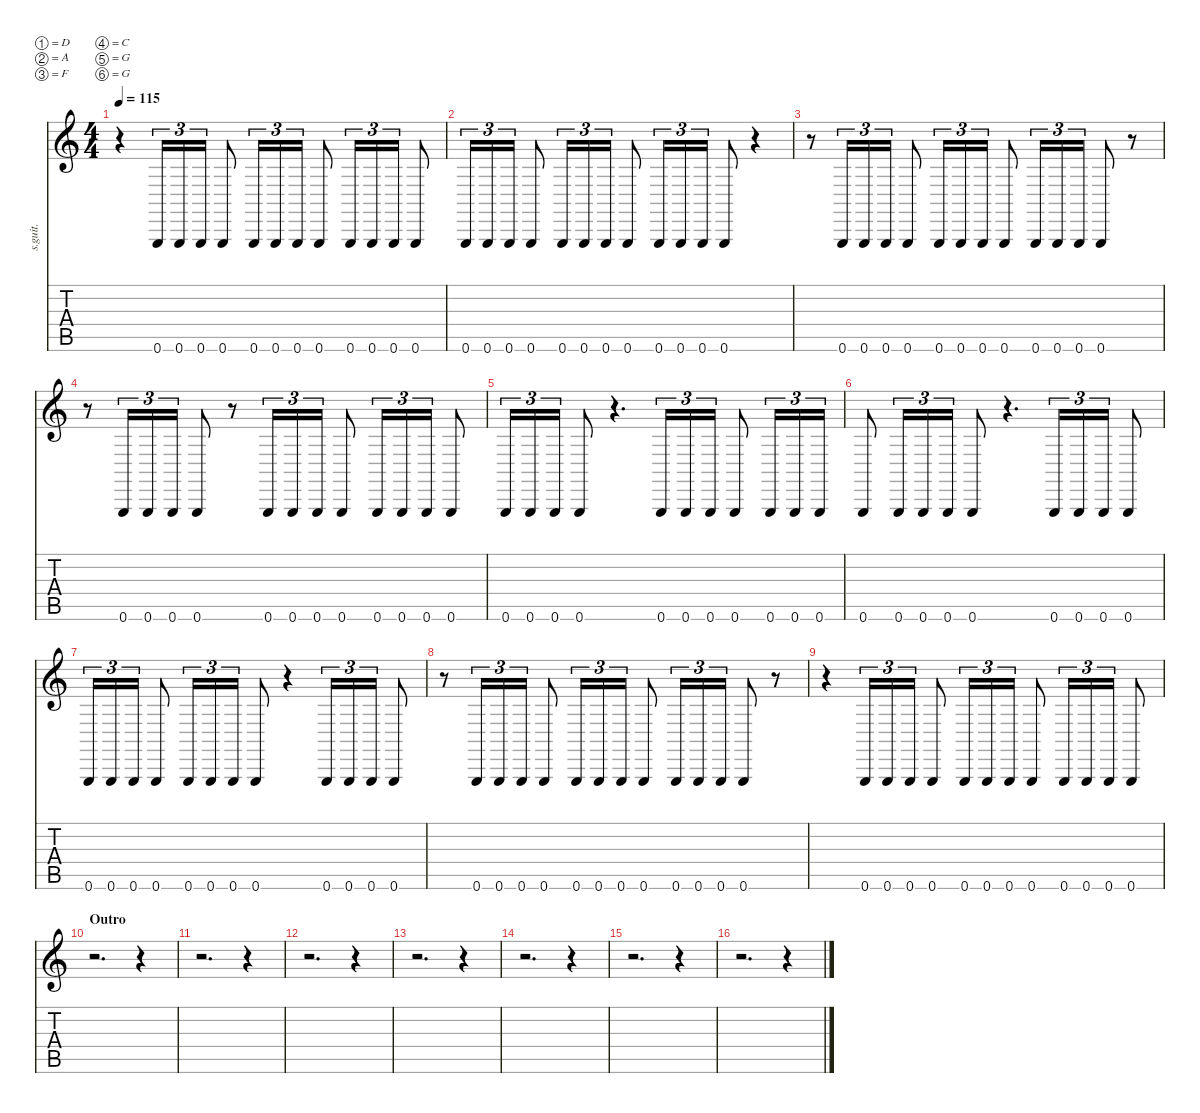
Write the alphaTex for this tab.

\defaultSystemsLayout 4
\hideDynamics
\bracketExtendMode nobrackets
\track ("Bass" "s.guit.") {instrument electricbasspick}
\staff {score tabs}
\tuning (D3 A2 F2 C2 G1 G0)
\ts (4 4)
\tempo 115
\clef g2
\ks c
r.4{dy f} 0.6.16{tu (3 2) lyrics (0 "") lyrics (1 "") lyrics (2 "") lyrics (3 "") lyrics (4 "")} 0.6.16{tu (3 2) lyrics (0 "") lyrics (1 "") lyrics (2 "") lyrics (3 "") lyrics (4 "")} 0.6.16{tu (3 2) lyrics (0 "") lyrics (1 "") lyrics (2 "") lyrics (3 "") lyrics (4 "")} 0.6.8{lyrics (0 "") lyrics (1 "") lyrics (2 "") lyrics (3 "") lyrics (4 "")} 0.6.16{tu (3 2) lyrics (0 "") lyrics (1 "") lyrics (2 "") lyrics (3 "") lyrics (4 "")} 0.6.16{tu (3 2) lyrics (0 "") lyrics (1 "") lyrics (2 "") lyrics (3 "") lyrics (4 "")} 0.6.16{tu (3 2) lyrics (0 "") lyrics (1 "") lyrics (2 "") lyrics (3 "") lyrics (4 "")} 0.6.8{lyrics (0 "") lyrics (1 "") lyrics (2 "") lyrics (3 "") lyrics (4 "")} 0.6.16{tu (3 2) lyrics (0 "") lyrics (1 "") lyrics (2 "") lyrics (3 "") lyrics (4 "")} 0.6.16{tu (3 2) lyrics (0 "") lyrics (1 "") lyrics (2 "") lyrics (3 "") lyrics (4 "")} 0.6.16{tu (3 2) lyrics (0 "") lyrics (1 "") lyrics (2 "") lyrics (3 "") lyrics (4 "")} 0.6.8{lyrics (0 "") lyrics (1 "") lyrics (2 "") lyrics (3 "") lyrics (4 "")} |
0.6.16{tu (3 2) lyrics (0 "") lyrics (1 "") lyrics (2 "") lyrics (3 "") lyrics (4 "")} 0.6.16{tu (3 2) lyrics (0 "") lyrics (1 "") lyrics (2 "") lyrics (3 "") lyrics (4 "")} 0.6.16{tu (3 2) lyrics (0 "") lyrics (1 "") lyrics (2 "") lyrics (3 "") lyrics (4 "")} 0.6.8{lyrics (0 "") lyrics (1 "") lyrics (2 "") lyrics (3 "") lyrics (4 "")} 0.6.16{tu (3 2) lyrics (0 "") lyrics (1 "") lyrics (2 "") lyrics (3 "") lyrics (4 "")} 0.6.16{tu (3 2) lyrics (0 "") lyrics (1 "") lyrics (2 "") lyrics (3 "") lyrics (4 "")} 0.6.16{tu (3 2) lyrics (0 "") lyrics (1 "") lyrics (2 "") lyrics (3 "") lyrics (4 "")} 0.6.8{lyrics (0 "") lyrics (1 "") lyrics (2 "") lyrics (3 "") lyrics (4 "")} 0.6.16{tu (3 2) lyrics (0 "") lyrics (1 "") lyrics (2 "") lyrics (3 "") lyrics (4 "")} 0.6.16{tu (3 2) lyrics (0 "") lyrics (1 "") lyrics (2 "") lyrics (3 "") lyrics (4 "")} 0.6.16{tu (3 2) lyrics (0 "") lyrics (1 "") lyrics (2 "") lyrics (3 "") lyrics (4 "")} 0.6.8{lyrics (0 "") lyrics (1 "") lyrics (2 "") lyrics (3 "") lyrics (4 "")} r.4 |
r.8 0.6.16{tu (3 2) lyrics (0 "") lyrics (1 "") lyrics (2 "") lyrics (3 "") lyrics (4 "")} 0.6.16{tu (3 2) lyrics (0 "") lyrics (1 "") lyrics (2 "") lyrics (3 "") lyrics (4 "")} 0.6.16{tu (3 2) lyrics (0 "") lyrics (1 "") lyrics (2 "") lyrics (3 "") lyrics (4 "")} 0.6.8{lyrics (0 "") lyrics (1 "") lyrics (2 "") lyrics (3 "") lyrics (4 "")} 0.6.16{tu (3 2) lyrics (0 "") lyrics (1 "") lyrics (2 "") lyrics (3 "") lyrics (4 "")} 0.6.16{tu (3 2) lyrics (0 "") lyrics (1 "") lyrics (2 "") lyrics (3 "") lyrics (4 "")} 0.6.16{tu (3 2) lyrics (0 "") lyrics (1 "") lyrics (2 "") lyrics (3 "") lyrics (4 "")} 0.6.8{lyrics (0 "") lyrics (1 "") lyrics (2 "") lyrics (3 "") lyrics (4 "")} 0.6.16{tu (3 2) lyrics (0 "") lyrics (1 "") lyrics (2 "") lyrics (3 "") lyrics (4 "")} 0.6.16{tu (3 2) lyrics (0 "") lyrics (1 "") lyrics (2 "") lyrics (3 "") lyrics (4 "")} 0.6.16{tu (3 2) lyrics (0 "") lyrics (1 "") lyrics (2 "") lyrics (3 "") lyrics (4 "")} 0.6.8{lyrics (0 "") lyrics (1 "") lyrics (2 "") lyrics (3 "") lyrics (4 "")} r.8 |
r.8 0.6.16{tu (3 2) lyrics (0 "") lyrics (1 "") lyrics (2 "") lyrics (3 "") lyrics (4 "")} 0.6.16{tu (3 2) lyrics (0 "") lyrics (1 "") lyrics (2 "") lyrics (3 "") lyrics (4 "")} 0.6.16{tu (3 2) lyrics (0 "") lyrics (1 "") lyrics (2 "") lyrics (3 "") lyrics (4 "")} 0.6.8{lyrics (0 "") lyrics (1 "") lyrics (2 "") lyrics (3 "") lyrics (4 "")} r.8 0.6.16{tu (3 2) lyrics (0 "") lyrics (1 "") lyrics (2 "") lyrics (3 "") lyrics (4 "")} 0.6.16{tu (3 2) lyrics (0 "") lyrics (1 "") lyrics (2 "") lyrics (3 "") lyrics (4 "")} 0.6.16{tu (3 2) lyrics (0 "") lyrics (1 "") lyrics (2 "") lyrics (3 "") lyrics (4 "")} 0.6.8{lyrics (0 "") lyrics (1 "") lyrics (2 "") lyrics (3 "") lyrics (4 "")} 0.6.16{tu (3 2) lyrics (0 "") lyrics (1 "") lyrics (2 "") lyrics (3 "") lyrics (4 "")} 0.6.16{tu (3 2) lyrics (0 "") lyrics (1 "") lyrics (2 "") lyrics (3 "") lyrics (4 "")} 0.6.16{tu (3 2) lyrics (0 "") lyrics (1 "") lyrics (2 "") lyrics (3 "") lyrics (4 "")} 0.6.8{lyrics (0 "") lyrics (1 "") lyrics (2 "") lyrics (3 "") lyrics (4 "")} |
0.6.16{tu (3 2) lyrics (0 "") lyrics (1 "") lyrics (2 "") lyrics (3 "") lyrics (4 "")} 0.6.16{tu (3 2) lyrics (0 "") lyrics (1 "") lyrics (2 "") lyrics (3 "") lyrics (4 "")} 0.6.16{tu (3 2) lyrics (0 "") lyrics (1 "") lyrics (2 "") lyrics (3 "") lyrics (4 "")} 0.6.8{lyrics (0 "") lyrics (1 "") lyrics (2 "") lyrics (3 "") lyrics (4 "")} r.4{d} 0.6.16{tu (3 2) lyrics (0 "") lyrics (1 "") lyrics (2 "") lyrics (3 "") lyrics (4 "")} 0.6.16{tu (3 2) lyrics (0 "") lyrics (1 "") lyrics (2 "") lyrics (3 "") lyrics (4 "")} 0.6.16{tu (3 2) lyrics (0 "") lyrics (1 "") lyrics (2 "") lyrics (3 "") lyrics (4 "")} 0.6.8{lyrics (0 "") lyrics (1 "") lyrics (2 "") lyrics (3 "") lyrics (4 "")} 0.6.16{tu (3 2) lyrics (0 "") lyrics (1 "") lyrics (2 "") lyrics (3 "") lyrics (4 "")} 0.6.16{tu (3 2) lyrics (0 "") lyrics (1 "") lyrics (2 "") lyrics (3 "") lyrics (4 "")} 0.6.16{tu (3 2) lyrics (0 "") lyrics (1 "") lyrics (2 "") lyrics (3 "") lyrics (4 "")} |
0.6.8{lyrics (0 "") lyrics (1 "") lyrics (2 "") lyrics (3 "") lyrics (4 "")} 0.6.16{tu (3 2) lyrics (0 "") lyrics (1 "") lyrics (2 "") lyrics (3 "") lyrics (4 "")} 0.6.16{tu (3 2) lyrics (0 "") lyrics (1 "") lyrics (2 "") lyrics (3 "") lyrics (4 "")} 0.6.16{tu (3 2) lyrics (0 "") lyrics (1 "") lyrics (2 "") lyrics (3 "") lyrics (4 "")} 0.6.8{lyrics (0 "") lyrics (1 "") lyrics (2 "") lyrics (3 "") lyrics (4 "")} r.4{d} 0.6.16{tu (3 2) lyrics (0 "") lyrics (1 "") lyrics (2 "") lyrics (3 "") lyrics (4 "")} 0.6.16{tu (3 2) lyrics (0 "") lyrics (1 "") lyrics (2 "") lyrics (3 "") lyrics (4 "")} 0.6.16{tu (3 2) lyrics (0 "") lyrics (1 "") lyrics (2 "") lyrics (3 "") lyrics (4 "")} 0.6.8{lyrics (0 "") lyrics (1 "") lyrics (2 "") lyrics (3 "") lyrics (4 "")} |
0.6.16{tu (3 2) lyrics (0 "") lyrics (1 "") lyrics (2 "") lyrics (3 "") lyrics (4 "")} 0.6.16{tu (3 2) lyrics (0 "") lyrics (1 "") lyrics (2 "") lyrics (3 "") lyrics (4 "")} 0.6.16{tu (3 2) lyrics (0 "") lyrics (1 "") lyrics (2 "") lyrics (3 "") lyrics (4 "")} 0.6.8{lyrics (0 "") lyrics (1 "") lyrics (2 "") lyrics (3 "") lyrics (4 "")} 0.6.16{tu (3 2) lyrics (0 "") lyrics (1 "") lyrics (2 "") lyrics (3 "") lyrics (4 "")} 0.6.16{tu (3 2) lyrics (0 "") lyrics (1 "") lyrics (2 "") lyrics (3 "") lyrics (4 "")} 0.6.16{tu (3 2) lyrics (0 "") lyrics (1 "") lyrics (2 "") lyrics (3 "") lyrics (4 "")} 0.6.8{lyrics (0 "") lyrics (1 "") lyrics (2 "") lyrics (3 "") lyrics (4 "")} r.4 0.6.16{tu (3 2) lyrics (0 "") lyrics (1 "") lyrics (2 "") lyrics (3 "") lyrics (4 "")} 0.6.16{tu (3 2) lyrics (0 "") lyrics (1 "") lyrics (2 "") lyrics (3 "") lyrics (4 "")} 0.6.16{tu (3 2) lyrics (0 "") lyrics (1 "") lyrics (2 "") lyrics (3 "") lyrics (4 "")} 0.6.8{lyrics (0 "") lyrics (1 "") lyrics (2 "") lyrics (3 "") lyrics (4 "")} |
r.8 0.6.16{tu (3 2) lyrics (0 "") lyrics (1 "") lyrics (2 "") lyrics (3 "") lyrics (4 "")} 0.6.16{tu (3 2) lyrics (0 "") lyrics (1 "") lyrics (2 "") lyrics (3 "") lyrics (4 "")} 0.6.16{tu (3 2) lyrics (0 "") lyrics (1 "") lyrics (2 "") lyrics (3 "") lyrics (4 "")} 0.6.8{lyrics (0 "") lyrics (1 "") lyrics (2 "") lyrics (3 "") lyrics (4 "")} 0.6.16{tu (3 2) lyrics (0 "") lyrics (1 "") lyrics (2 "") lyrics (3 "") lyrics (4 "")} 0.6.16{tu (3 2) lyrics (0 "") lyrics (1 "") lyrics (2 "") lyrics (3 "") lyrics (4 "")} 0.6.16{tu (3 2) lyrics (0 "") lyrics (1 "") lyrics (2 "") lyrics (3 "") lyrics (4 "")} 0.6.8{lyrics (0 "") lyrics (1 "") lyrics (2 "") lyrics (3 "") lyrics (4 "")} 0.6.16{tu (3 2) lyrics (0 "") lyrics (1 "") lyrics (2 "") lyrics (3 "") lyrics (4 "")} 0.6.16{tu (3 2) lyrics (0 "") lyrics (1 "") lyrics (2 "") lyrics (3 "") lyrics (4 "")} 0.6.16{tu (3 2) lyrics (0 "") lyrics (1 "") lyrics (2 "") lyrics (3 "") lyrics (4 "")} 0.6.8{lyrics (0 "") lyrics (1 "") lyrics (2 "") lyrics (3 "") lyrics (4 "")} r.8 |
r.4 0.6.16{tu (3 2) lyrics (0 "") lyrics (1 "") lyrics (2 "") lyrics (3 "") lyrics (4 "")} 0.6.16{tu (3 2) lyrics (0 "") lyrics (1 "") lyrics (2 "") lyrics (3 "") lyrics (4 "")} 0.6.16{tu (3 2) lyrics (0 "") lyrics (1 "") lyrics (2 "") lyrics (3 "") lyrics (4 "")} 0.6.8{lyrics (0 "") lyrics (1 "") lyrics (2 "") lyrics (3 "") lyrics (4 "")} 0.6.16{tu (3 2) lyrics (0 "") lyrics (1 "") lyrics (2 "") lyrics (3 "") lyrics (4 "")} 0.6.16{tu (3 2) lyrics (0 "") lyrics (1 "") lyrics (2 "") lyrics (3 "") lyrics (4 "")} 0.6.16{tu (3 2) lyrics (0 "") lyrics (1 "") lyrics (2 "") lyrics (3 "") lyrics (4 "")} 0.6.8{lyrics (0 "") lyrics (1 "") lyrics (2 "") lyrics (3 "") lyrics (4 "")} 0.6.16{tu (3 2) lyrics (0 "") lyrics (1 "") lyrics (2 "") lyrics (3 "") lyrics (4 "")} 0.6.16{tu (3 2) lyrics (0 "") lyrics (1 "") lyrics (2 "") lyrics (3 "") lyrics (4 "")} 0.6.16{tu (3 2) lyrics (0 "") lyrics (1 "") lyrics (2 "") lyrics (3 "") lyrics (4 "")} 0.6.8{lyrics (0 "") lyrics (1 "") lyrics (2 "") lyrics (3 "") lyrics (4 "")} |
\section ("" "Outro")
r.2{d} r.4 |
r.2{d} r.4 |
r.2{d} r.4 |
r.2{d} r.4 |
r.2{d} r.4 |
r.2{d} r.4 |
r.2{d} r.4
